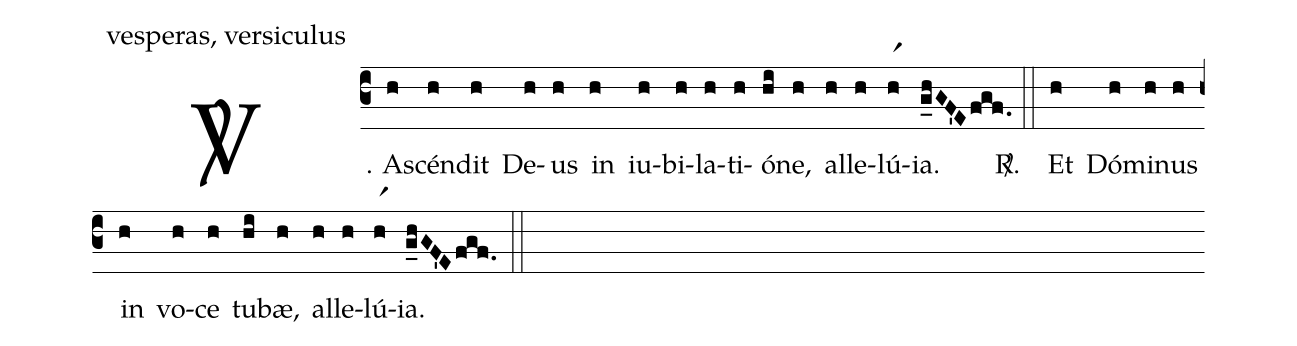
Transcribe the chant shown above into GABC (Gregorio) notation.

office-part: vesperas, versiculus;
%%
(c3)
<sp>V/</sp>. A(h)scén(h)dit(h) De(h)us(h) in(h) iu(h)bi(h)la(h)ti(h)ó(hi)ne,(h) al(h)le(h)lú(hr1)ia.(g_hGF'Efgf.) <sp>R/</sp>.(::)
Et(h) Dó(h)mi(h)nus(h) in(h) vo(h)ce(h) tu(hi)bæ,(h) al(h)le(h)lú(hr1)ia.(g_hGF'Efgf.) (::)
